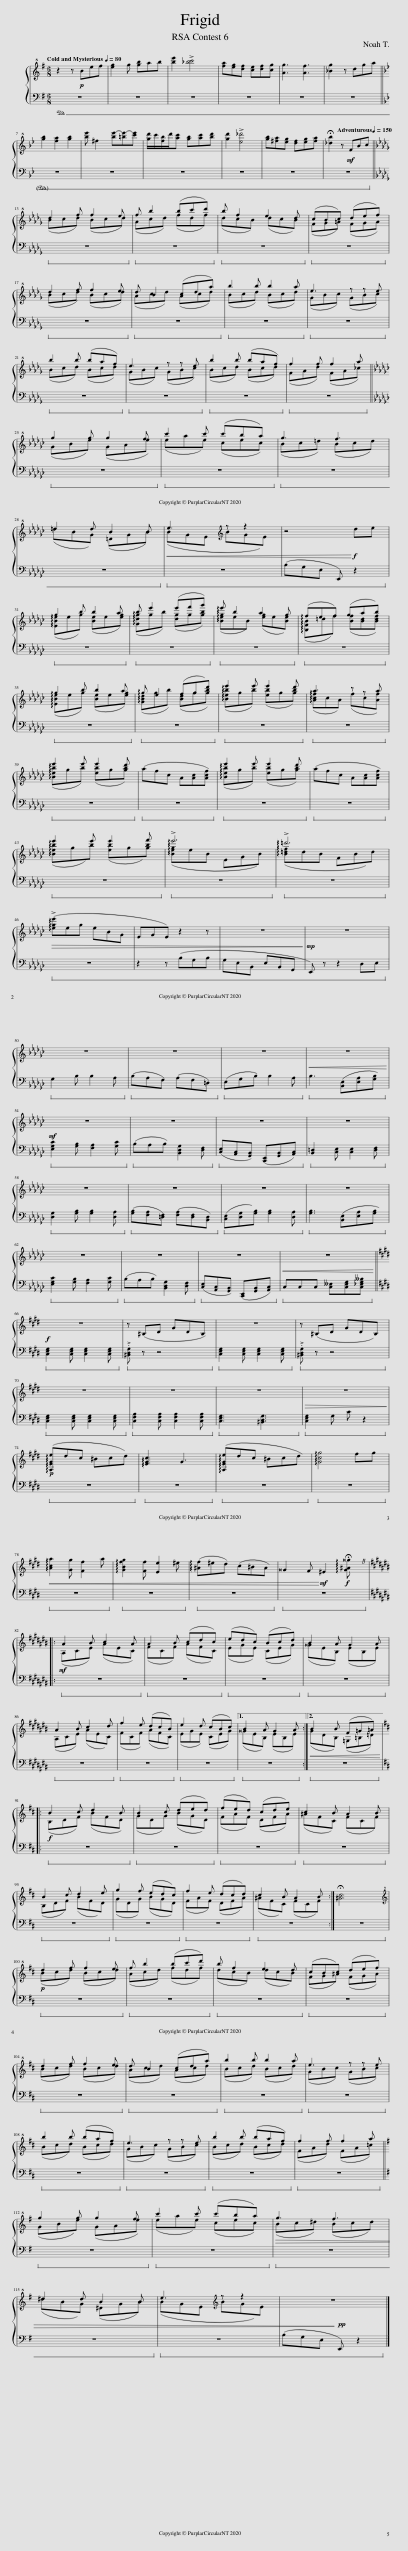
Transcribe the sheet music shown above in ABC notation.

X:1
%%score { ( 1 3 ) | 2 }
L:1/8
Q:1/4=80
M:6/8
I:linebreak $
K:G
V:1 treble+8
V:3 treble+8
V:2 bass
V:1
 z2 z!p! Bef | [eg]2 g [gb]ab | [be']2 !>![_bc']4 | [fa][eg][df] [ce][df][cg] | [Ag]3 [Af]3 | %5
 [_Bg]2 z dga ||$[K:Bb] [gb]2 [fa]2 [gb]2 | [be'] ^f2 [be'-][=be'-][c'e'] | [gd']/c'/[fb]/d'/[ac'] [gb][ac'][bd'] | [gd']2 !>![e_d']4 | %10
 [gb][^fa][eg] [df][eg][fa] |[Q:1/4=23] !fermata![_db]2 z[Q:1/4=150]!mf! FBc ||$[K:Db] d2 f f2 e | f b2 (bc')d' | b f2 e2 d | %15
 (cB)c (de)f |$ d2 f f2 e | d B2 (cd)a | b2 b b2 a | e3 z z e |$ %20
 b2 b (ba)f | e3 z z e | b2 b (baf) | f2 f f2 a ||$[K:Gb] g2 g g2 f | %25
 c'2 c' (c'b)a | g3 f3 |$ =d2 d B2 B |!<(! e3[K:treble] z z2 | z4!<)!!f! de |$ %30
 g2 b b2 a | b e'2 (e'f'g') | e' b2 a2 g | (fe)f (ga)b |$ g2 b b2 a | %35
 g e2 (fg)d' | e'2 e' e'2 d' | a3 z z a |$ e'2 e' e'2 d' | (afc A[Ac][Acf]) | %40
 e'2 e' e'2 d' | (afc A[Ac][Acf]) |$ e'2 e' e'2 f' | !>!e'6 | !>!=d'6 |$ %45
!>(! (!arpeggio!!>![ege']eg eBG | EGE) z2 z | z6!>)! |!mp! z6 |$ z6 | %50
 z6 | z6 |!<(! z6!<)! |$!mf! z6 | z6 | %55
 z6 | z6 |$ z6 | z6 | z6 | %60
 z6 |$ z6 | z6 | z6 |!<(! z6!<)! ||$ %65
[K:E]!f! z6 | z (^B,D GDB,) | z6 | z (^B,D) GDB, |$ z6 | %70
 z6 | z6 |!>(! z6!>)! |$!p! (!arpeggio![A,EGe]dc ^Bcd) | !arpeggio![EGc]3 G3 | %75
 (!arpeggio![A,EGe]dc ^Bcd) | !arpeggio![Gcg]4 fg |$!<(! !arpeggio![Aca]2 [Gg] [Ff]2 a | !arpeggio![GBfg]2 [Ff] [Ee]2 ^e | (!arpeggio![^Af]^ed) (c^BA) | %80
 ^^G2 F!<)!!mf! ^E2[Q:1/4=23]!f! !arpeggio!!fermata![G^A^^g] |:$[K:C#][Q:1/4=150]!mf! A2 B c2 A | A2 B (cd)c | (ed)c (Bc)d | B2 A ^^G2 A |$ %85
 A2 B c2 d | f2 e (dc)B | e2 d (cB)c |1 B2 A ^^G2 A :|2!<(! B2 B (F=G)=A!<)! |:$ %90
[K:D]!f! B2 c d2 B | B2 c (de)d | (fe)d (cd)e | c2 B ^A2 B |$ B2 c d2 e | %95
 g2 f (ed)c | f2 e (dc)d | c2 B ^A2 B :|[Q:1/4=42] !fermata![^Ac]6 |$[K:treble+8][Q:1/4=150]!p! d2 f f2 e | %100
 f b2 (bc')d' | b f2 e2 d | (cB)c (de)f |$ d2 f f2 e | d B2 (cd)a | %105
 b2 b b2 a | e3 z z e |$ b2 b (ba)f | e3 z z e | b2 b (baf) | %110
 f2 f f2 a ||$[K:G] g2 g g2 f | c'2 c' (c'b)a |!>(! g3 f3 |$ ^d2 d B2 B | %115
 e3[K:treble] z z2 | z6!>)!!pp! |] %117
V:2
!ped! z6 | z6 | z6 | z6 | z6 | %5
 z6 ||$[K:Bb] z6 | z6 | z6 | z6 | %10
 z6 | z6!ped-up! ||$[K:Db]!ped! z6!ped-up! |!ped! z6!ped-up! |!ped! z6!ped-up! | %15
!ped! z6!ped-up! |$!ped! z6!ped-up! |!ped! z6!ped-up! |!ped! z6!ped-up! |!ped! z6!ped-up! |$ %20
!ped! z6!ped-up! |!ped! z6!ped-up! |!ped! z6!ped-up! |!ped! z6!ped-up! ||$[K:Gb]!ped! z6!ped-up! | %25
!ped! z6!ped-up! |!ped! z6 |$ z6!ped-up! |!ped! z6 | (B,G,E, E,,) z2!ped-up! |$ %30
!ped! z6!ped-up! |!ped! z6!ped-up! |!ped! z6!ped-up! |!ped! z6!ped-up! |$!ped! z6!ped-up! | %35
!ped! z6!ped-up! |!ped! z6!ped-up! |!ped! z6!ped-up! |$!ped! z6!ped-up! |!ped! z6!ped-up! | %40
!ped! z6!ped-up! |!ped! z6!ped-up! |$!ped! z6!ped-up! |!ped! z6!ped-up! |!ped! z6!ped-up! |$ %45
!ped! z6 | z2 z (B,G,B, | G,E,B,, E,B,,G,, | E,,) z z2 D,E,!ped-up! |$!ped! G,2 B, B,2 A,!ped-up! | %50
!ped! (B,A,F,) (A,F,=D,)!ped-up! |!ped! (E,G,B,) B,2 A,!ped-up! |!ped! B,3 ([B,,E,][E,A,][G,B,])!ped-up! |$!ped! [E,G,C]2 [G,B,] [F,A,]2 [G,C]!ped-up! |!ped! (B,A,B,) [B,,D,G,]2 [D,F,]!ped-up! | %55
!ped! ([C,E,][A,,C,][G,,B,,]) ([C,,E,,][G,,B,,])[A,,C,]!ped-up! |!ped! [B,,=D,]2 [C,E,] [C,E,]2 [D,F,]!ped-up! |$!ped! [D,G,]2 [G,B,] [G,B,]2 [D,A,]!ped-up! |!ped! ([G,B,][F,A,][=D,F,]) ([F,A,][D,F,])[B,,D,]!ped-up! |!ped! ([C,E,][D,G,])[G,B,] [G,B,]2 [D,A,]!ped-up! | %60
!ped! [G,B,]3 ([B,,E,][E,A,][G,B,])!ped-up! |$!ped! [E,G,C]2 [G,B,] [F,A,]2 [G,C]!ped-up! |!ped! (B,A,B,) [B,,D,G,]2 [D,F,]!ped-up! |!ped! ([C,E,][A,,C,][G,,B,,]) ([C,,E,,][G,,B,,][A,,C,])!ped-up! |!ped! C,C,C, [C,__E,][C,E,G,][C,_E,G,__B,]!ped-up! ||$ %65
[K:E]!ped! [C,E,G,]2 [C,E,G,] [C,E,G,]2 [C,E,G,]!ped-up! |!ped! .[^B,,D,G,] z z4!ped-up! |!ped! [C,E,G,]2 [C,E,G,] [C,E,G,]2 [C,E,G,]!ped-up! |!ped! .[^B,,D,G,] z z4!ped-up! |$!ped! [C,E,G,]2 [C,E,G,] [C,E,G,]2 [C,E,G,]!ped-up! | %70
!ped! [C,F,A,]2 [C,F,A,] [C,F,A,]2 [C,F,A,]!ped-up! |!ped! [C,E,G,]3 [^B,,D,G,]3!ped-up! |!ped! [C,E,G,]2 G, C z2!ped-up! |$!ped! z6!ped-up! |!ped! z6!ped-up! | %75
!ped! z6!ped-up! |!ped! z6!ped-up! |$!ped! z6!ped-up! |!ped! z6!ped-up! |!ped! z6!ped-up! | %80
!ped! z6!ped-up! |:$[K:C#]!ped! z6!ped-up! |!ped! z6!ped-up! |!ped! z6!ped-up! |!ped! z6!ped-up! |$ %85
!ped! z6!ped-up! |!ped! z6!ped-up! |!ped! z6!ped-up! |1!ped! z6!ped-up! :|2!ped! z6!ped-up! |:$ %90
[K:D]!ped! z6!ped-up! |!ped! z6!ped-up! |!ped! z6!ped-up! |!ped! z6!ped-up! |$!ped! z6!ped-up! | %95
!ped! z6!ped-up! |!ped! z6!ped-up! |!ped! z6 :| z6!ped-up! |$!ped! z6!ped-up! | %100
!ped! z6!ped-up! |!ped! z6!ped-up! |!ped! z6!ped-up! |$!ped! z6!ped-up! |!ped! z6!ped-up! | %105
!ped! z6!ped-up! |!ped! z6!ped-up! |$!ped! z6!ped-up! |!ped! z6!ped-up! |!ped! z6!ped-up! | %110
!ped! z6!ped-up! ||$[K:G]!ped! z6!ped-up! |!ped! z6!ped-up! |!ped! z6 |$ z6!ped-up! | %115
!ped! z6 | (B,G,E, E,,) z2!ped-up! |] %117
V:3
 x6 | x6 | x6 | x6 | x6 | %5
 x6 ||$[K:Bb] x6 | x6 | x6 | x6 | %10
 x6 | x6 ||$[K:Db] (Bcd) (Bcd) | (Acd) (fd)f | (dcB) (dc)B | %15
 (FG)=A (FG)A |$ (Bc)d (Bc)d | (Ac)d (Ac)d | (Bc)d (Bc)d | (GB)c (GB)c |$ %20
 (Bc)d (Bc)d | (GB)c (GB)c | (Bc)d (Bc)d | (FA)d (FA)_c ||$[K:Gb] (GB)e (GA)e | %25
 (ea)e (ce)c | (Bc)=d (Bc)d |$ (=dB)G (=DG)B | (bg)e[K:treble] BGE | x6 |$ %30
 (!arpeggio![EBe]e)g ([Be]e)[eg] | (!arpeggio![Gdg]g)b ([dg]g)[gb] | (!arpeggio![Beg]e)B ([eg]e)[Be] | (!arpeggio![B,FB]=d)f ([Bf][Bd])[Bdf] |$ (!arpeggio![EBe]e)g ([Be]e)[eg] | %35
 (!arpeggio![GBd]g)b ([Bd]g)[gb] | (!arpeggio![Beb]g)b ([eb]g)[gb] | (!arpeggio![Acf]c)A (fc)[Af] |$ (!arpeggio![Beb]g)b ([eb]g)[gb] | x6 | %40
 (!arpeggio![Beb]g)b ([eb]g)[gb] | x6 |$ (!arpeggio![Beb]g)b ([eb]g)[gb] | (!arpeggio![Beg]eB EGB) | (!arpeggio![B=df]d)B FBd |$ %45
 x6 | x6 | x6 | x6 |$ x6 | %50
 x6 | x6 | x6 |$ x6 | x6 | %55
 x6 | x6 |$ x6 | x6 | x6 | %60
 x6 |$ x6 | x6 | x6 | x6 ||$ %65
[K:E] x6 | x6 | x6 | x6 |$ x6 | %70
 x6 | x6 | x6 |$ x6 | x6 | %75
 x6 | x6 |$ x6 | x6 | x6 | %80
 x6 |:$[K:C#] (A,CE) (AEC) | (FC)F (AF)C | (EG)E (CE)G | (^^GE)B, (EB,)E |$ %85
 (A,C)E (AE)C | (FC)F (AF)C | (EG)E (CE)G |1 (^^GE)B, (EB,)E :|2 (GD)B, (=G,=B,)=D |:$ %90
[K:D] (B,DF) (BFD) | (GD)G (BG)D | (FA)F (DF)A | (^AF)C (FC)F |$ (B,D)F (BF)D | %95
 (GD)G (BG)D | (FA)F (DF)A | (^AF)C (FC)F :| x6 |$[K:treble+8] (Bcd) (Bcd) | %100
 (Acd) (fd)f | (dcB) (dc)B | (FG)^A (FG)A |$ (Bc)d (Bc)d | (Ac)d (Ac)d | %105
 (Bc)d (Bc)d | (GB)c (GB)c |$ (Bc)d (Bc)d | (GB)c (GB)c | (Bc)d (Bc)d | %110
 (FA)d (FA)=c ||$[K:G] (GB)e (GA)e | (ea)e (ce)c | (Bc)^d (Bc)d |$ (^dB)G (^DG)B | %115
 (bg)e[K:treble] BGE | x6 |] %117
